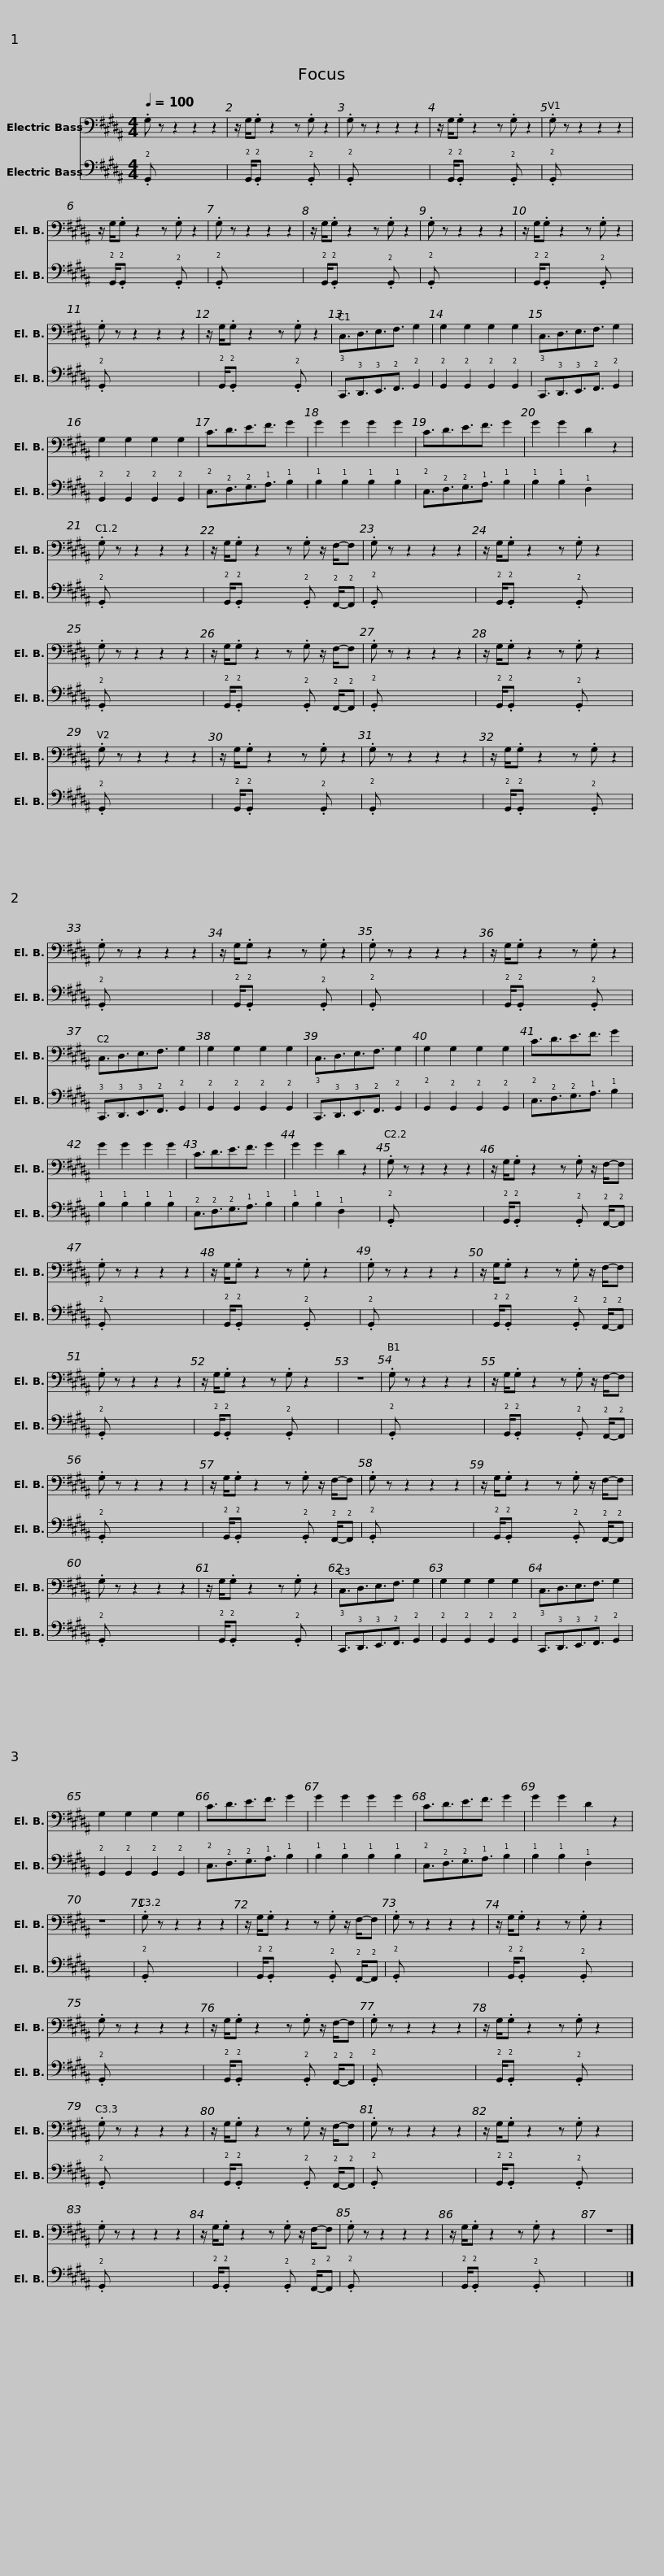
X:1
%%score 1 2
L:1/8
Q:1/4=100
M:4/4
I:linebreak $
K:B
V:1 bass transpose=-12
V:2 tab transpose=-12 stafflines=4 strings=E2,A2,D3,G3
V:1
 .G, z z2 z2 z2 | z/ G,/.G, z2 z .G, z2 | .G, z z2 z2 z2 | z/ G,/.G, z2 z .G, z2 | .G, z z2 z2 z2 |$ %5
 z/ G,/.G, z2 z .G, z2 | .G, z z2 z2 z2 | z/ G,/.G, z2 z .G, z2 | .G, z z2 z2 z2 | z/ G,/.G, z2 z .G, z2 | %10
 .G, z z2 z2 z2 |$ z/ G,/.G, z2 z .G, z2 | C,3/2D,3/2E,3/2F,3/2 G,2 | G,2 G,2 G,2 G,2 | C,3/2D,3/2E,3/2F,3/2 G,2 | %15
 G,2 G,2 G,2 G,2 | C3/2D3/2E3/2F3/2 G2 |$ G2 G2 G2 G2 | C3/2D3/2E3/2F3/2 G2 | G2 G2 D2 z2 | %20
 .G, z z2 z2 z2 | z/ G,/.G, z2 z .G, z/ F,/-F, | .G, z z2 z2 z2 |$ z/ G,/.G, z2 z .G, z2 | .G, z z2 z2 z2 | %25
 z/ G,/.G, z2 z .G, z/ F,/-F, | .G, z z2 z2 z2 | z/ G,/.G, z2 z .G, z2 |$ .G, z z2 z2 z2 | z/ G,/.G, z2 z .G, z2 | %30
 .G, z z2 z2 z2 | z/ G,/.G, z2 z .G, z2 | .G, z z2 z2 z2 | z/ G,/.G, z2 z .G, z2 |$ .G, z z2 z2 z2 | %35
 z/ G,/.G, z2 z .G, z2 | C,3/2D,3/2E,3/2F,3/2 G,2 | G,2 G,2 G,2 G,2 | C,3/2D,3/2E,3/2F,3/2 G,2 | G,2 G,2 G,2 G,2 |$ %40
 C3/2D3/2E3/2F3/2 G2 | G2 G2 G2 G2 | C3/2D3/2E3/2F3/2 G2 | G2 G2 D2 z2 | .G, z z2 z2 z2 | %45
 z/ G,/.G, z2 z .G, z/ F,/-F, |$ .G, z z2 z2 z2 | z/ G,/.G, z2 z .G, z2 | .G, z z2 z2 z2 | z/ G,/.G, z2 z .G, z/ F,/-F, | %50
 .G, z z2 z2 z2 |$ z/ G,/.G, z2 z .G, z2 | z8 | .G, z z2 z2 z2 | z/ G,/.G, z2 z .G, z/ F,/-F, | %55
 .G, z z2 z2 z2 |$ z/ G,/.G, z2 z .G, z/ F,/-F, | .G, z z2 z2 z2 | z/ G,/.G, z2 z .G, z/ F,/-F, | .G, z z2 z2 z2 | %60
 z/ G,/.G, z2 z .G, z2 |$ C,3/2D,3/2E,3/2F,3/2 G,2 | G,2 G,2 G,2 G,2 | C,3/2D,3/2E,3/2F,3/2 G,2 | G,2 G,2 G,2 G,2 | %65
 C3/2D3/2E3/2F3/2 G2 | G2 G2 G2 G2 |$ C3/2D3/2E3/2F3/2 G2 | G2 G2 D2 z2 | z8 | %70
 .G, z z2 z2 z2 | z/ G,/.G, z2 z .G, z/ F,/-F, | .G, z z2 z2 z2 |$ z/ G,/.G, z2 z .G, z2 | .G, z z2 z2 z2 | %75
 z/ G,/.G, z2 z .G, z/ F,/-F, | .G, z z2 z2 z2 | z/ G,/.G, z2 z .G, z2 |$ .G, z z2 z2 z2 | z/ G,/.G, z2 z .G, z/ F,/-F, | %80
 .G, z z2 z2 z2 | z/ G,/.G, z2 z .G, z2 | .G, z z2 z2 z2 |$ z/ G,/.G, z2 z .G, z/ F,/-F, | .G, z z2 z2 z2 | %85
 z/ G,/.G, z2 z .G, z2 | z8 |] %87
V:2
 .!2!G,, x x2 x4 | x/ !2!G,,/.!2!G,, x x x .!2!G,, x2 | .!2!G,, x x2 x4 | x/ !2!G,,/.!2!G,, x x x .!2!G,, x2 | .!2!G,, x x2 x4 |$ %5
 x/ !2!G,,/.!2!G,, x x x .!2!G,, x2 | .!2!G,, x x2 x4 | x/ !2!G,,/.!2!G,, x x x .!2!G,, x2 | .!2!G,, x x2 x4 | x/ !2!G,,/.!2!G,, x x x .!2!G,, x2 | %10
 .!2!G,, x x2 x4 |$ x/ !2!G,,/.!2!G,, x x x .!2!G,, x2 | !3!C,,3/2!3!D,,3/2!3!E,,3/2!2!F,,3/2 !2!G,,2 | !2!G,,2 !2!G,,2 !2!G,,2 !2!G,,2 | !3!C,,3/2!3!D,,3/2!3!E,,3/2!2!F,,3/2 !2!G,,2 | %15
 !2!G,,2 !2!G,,2 !2!G,,2 !2!G,,2 | !2!C,3/2!2!D,3/2!2!E,3/2!1!F,3/2 !1!G,2 |$ !1!G,2 !1!G,2 !1!G,2 !1!G,2 | !2!C,3/2!2!D,3/2!2!E,3/2!1!F,3/2 !1!G,2 | !1!G,2 !1!G,2 !1!D,2 x2 | %20
 .!2!G,, x x2 x4 | x/ !2!G,,/.!2!G,, x x x .!2!G,, x/ !2!F,,/-!2!F,, | .!2!G,, x x2 x4 |$ x/ !2!G,,/.!2!G,, x x x .!2!G,, x/ x/ x | .!2!G,, x x2 x4 | %25
 x/ !2!G,,/.!2!G,, x x x .!2!G,, x/ !2!F,,/-!2!F,, | .!2!G,, x x2 x4 | x/ !2!G,,/.!2!G,, x x x .!2!G,, x/ x/ x |$ .!2!G,, x x2 x4 | x/ !2!G,,/.!2!G,, x x x .!2!G,, x2 | %30
 .!2!G,, x x2 x4 | x/ !2!G,,/.!2!G,, x x x .!2!G,, x2 | .!2!G,, x x2 x4 | x/ !2!G,,/.!2!G,, x x x .!2!G,, x2 |$ .!2!G,, x x2 x4 | %35
 x/ !2!G,,/.!2!G,, x x x .!2!G,, x2 | !3!C,,3/2!3!D,,3/2!3!E,,3/2!2!F,,3/2 !2!G,,2 | !2!G,,2 !2!G,,2 !2!G,,2 !2!G,,2 | !3!C,,3/2!3!D,,3/2!3!E,,3/2!2!F,,3/2 !2!G,,2 | !2!G,,2 !2!G,,2 !2!G,,2 !2!G,,2 |$ %40
 !2!C,3/2!2!D,3/2!2!E,3/2!1!F,3/2 !1!G,2 | !1!G,2 !1!G,2 !1!G,2 !1!G,2 | !2!C,3/2!2!D,3/2!2!E,3/2!1!F,3/2 !1!G,2 | !1!G,2 !1!G,2 !1!D,2 x2 | .!2!G,, x x2 x4 | %45
 x/ !2!G,,/.!2!G,, x x x .!2!G,, x/ !2!F,,/-!2!F,, |$ .!2!G,, x x2 x4 | x/ !2!G,,/.!2!G,, x x x .!2!G,, x/ x/ x | .!2!G,, x x2 x4 | x/ !2!G,,/.!2!G,, x x x .!2!G,, x/ !2!F,,/-!2!F,, | %50
 .!2!G,, x x2 x4 |$ x/ !2!G,,/.!2!G,, x x x .!2!G,, x/ x/ x | x8 | .!2!G,, x x2 x4 | x/ !2!G,,/.!2!G,, x x x .!2!G,, x/ !2!F,,/-!2!F,, | %55
 .!2!G,, x x2 x4 |$ x/ !2!G,,/.!2!G,, x x x .!2!G,, x/ !2!F,,/-!2!F,, | .!2!G,, x x2 x4 | x/ !2!G,,/.!2!G,, x x x .!2!G,, x/ !2!F,,/-!2!F,, | .!2!G,, x x2 x4 | %60
 x/ !2!G,,/.!2!G,, x x x .!2!G,, x2 |$ !3!C,,3/2!3!D,,3/2!3!E,,3/2!2!F,,3/2 !2!G,,2 | !2!G,,2 !2!G,,2 !2!G,,2 !2!G,,2 | !3!C,,3/2!3!D,,3/2!3!E,,3/2!2!F,,3/2 !2!G,,2 | !2!G,,2 !2!G,,2 !2!G,,2 !2!G,,2 | %65
 !2!C,3/2!2!D,3/2!2!E,3/2!1!F,3/2 !1!G,2 | !1!G,2 !1!G,2 !1!G,2 !1!G,2 |$ !2!C,3/2!2!D,3/2!2!E,3/2!1!F,3/2 !1!G,2 | !1!G,2 !1!G,2 !1!D,2 x2 | x8 | %70
 .!2!G,, x x2 x4 | x/ !2!G,,/.!2!G,, x x x .!2!G,, x/ !2!F,,/-!2!F,, | .!2!G,, x x2 x4 |$ x/ !2!G,,/.!2!G,, x x x .!2!G,, x/ x/ x | .!2!G,, x x2 x4 | %75
 x/ !2!G,,/.!2!G,, x x x .!2!G,, x/ !2!F,,/-!2!F,, | .!2!G,, x x2 x4 | x/ !2!G,,/.!2!G,, x x x .!2!G,, x/ x/ x |$ .!2!G,, x x2 x4 | x/ !2!G,,/.!2!G,, x x x .!2!G,, x/ !2!F,,/-!2!F,, | %80
 .!2!G,, x x2 x4 | x/ !2!G,,/.!2!G,, x x x .!2!G,, x/ x/ x | .!2!G,, x x2 x4 |$ x/ !2!G,,/.!2!G,, x x x .!2!G,, x/ !2!F,,/-!2!F,, | .!2!G,, x x2 x4 | %85
 x/ !2!G,,/.!2!G,, x x x .!2!G,, x/ x/ x | x8 |] %87
